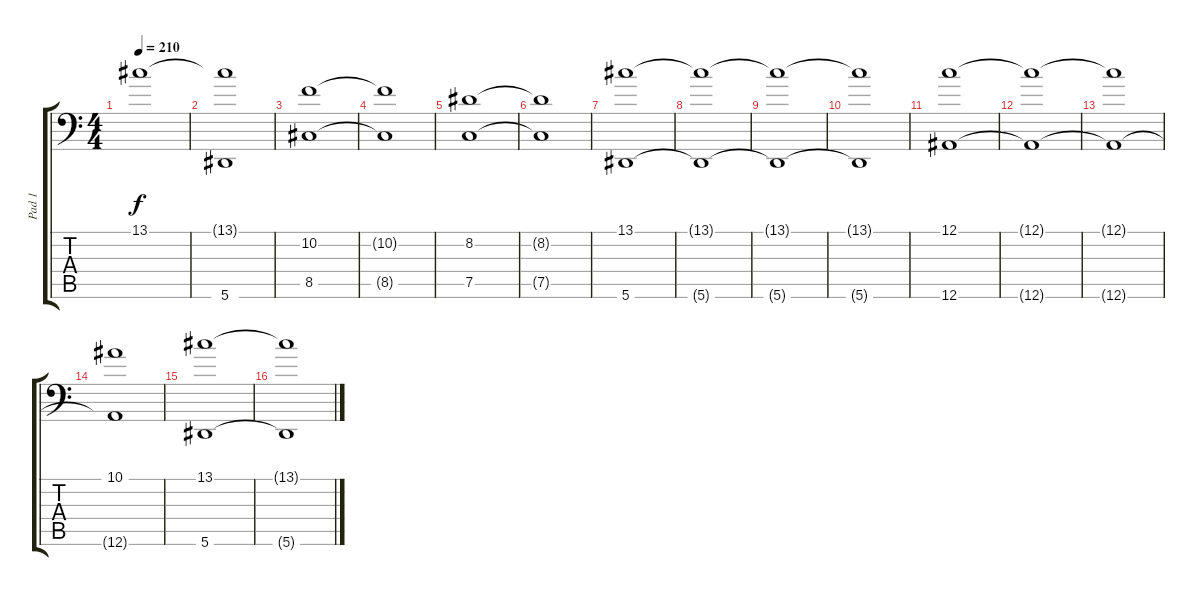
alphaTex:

\track ("Pad 1" "Pad 1") {instrument pad2warm}
\staff {score tabs}
\tuning (C4 G3 Eb3 Bb2 F2 Bb1) {hide}
\ts (4 4)
\tempo 210
\clef f4
\ks c
13.1{t}.1{dy f} |
(13.1{t} 5.6{t}).1 |
(10.2 8.5).1 |
(10.2{t} 8.5{t}).1 |
(8.2 7.5).1 |
(8.2{t} 7.5{t}).1 |
(13.1 5.6).1 |
(13.1{t} 5.6{t}).1 |
(13.1{t} 5.6{t}).1 |
(13.1{t} 5.6{t}).1 |
(12.1 12.6).1 |
(12.1{t} 12.6{t}).1 |
(12.1{t} 12.6{t}).1 |
(10.1 12.6{t}).1 |
(13.1 5.6).1 |
(13.1{t} 5.6{t}).1
